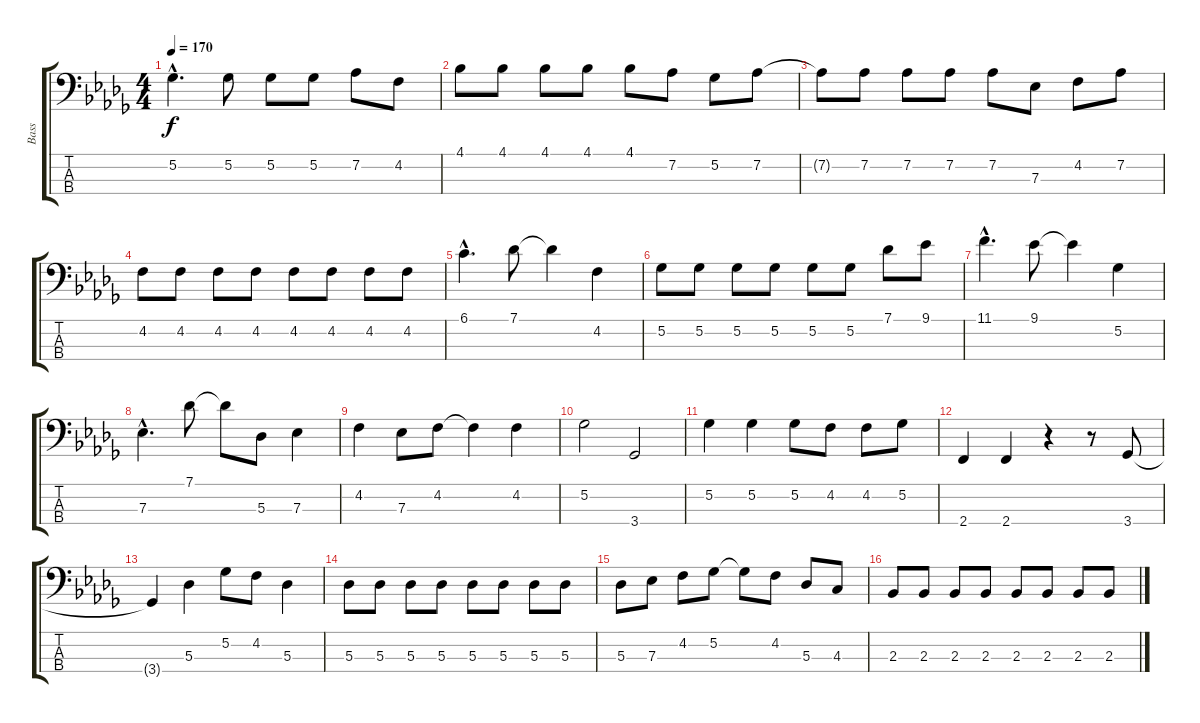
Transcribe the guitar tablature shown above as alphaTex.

\track ("Bass" "Bass") {instrument electricbassfinger}
\staff {score tabs}
\tuning (Gb2 Db2 Ab1 Eb1) {hide}
\ts (4 4)
\tempo 170
\clef f4
\ks db
5.2{hac}.4{d dy f} 5.2.8 5.2.8 5.2.8 7.2.8 4.2.8 |
4.1.8 4.1.8 4.1.8 4.1.8 4.1.8 7.2.8 5.2.8 7.2.8 |
7.2{t}.8 7.2.8 7.2.8 7.2.8 7.2.8 7.3.8 4.2.8 7.2.8 |
4.2.8 4.2.8 4.2.8 4.2.8 4.2.8 4.2.8 4.2.8 4.2.8 |
6.1{hac}.4{d} 7.1.8 7.1{t}.4 4.2.4 |
5.2.8 5.2.8 5.2.8 5.2.8 5.2.8 5.2.8 7.1.8 9.1.8 |
11.1{hac}.4{d} 9.1.8 9.1{t}.4 5.2.4 |
7.3{hac}.4{d} 7.1.8 7.1{t}.8 5.3.8 7.3.4 |
4.2.4 7.3.8 4.2.8 4.2{t}.4 4.2.4 |
5.2.2 3.4.2 |
5.2.4 5.2.4 5.2.8 4.2.8 4.2.8 5.2.8 |
2.4.4 2.4.4 r.4 r.8 3.4.8 |
3.4{t}.4 5.3.4 5.2.8 4.2.8 5.3.4 |
5.3.8 5.3.8 5.3.8 5.3.8 5.3.8 5.3.8 5.3.8 5.3.8 |
5.3.8 7.3.8 4.2.8 5.2.8 5.2{t}.8 4.2.8 5.3.8 4.3.8 |
2.3.8 2.3.8 2.3.8 2.3.8 2.3.8 2.3.8 2.3.8 2.3.8
